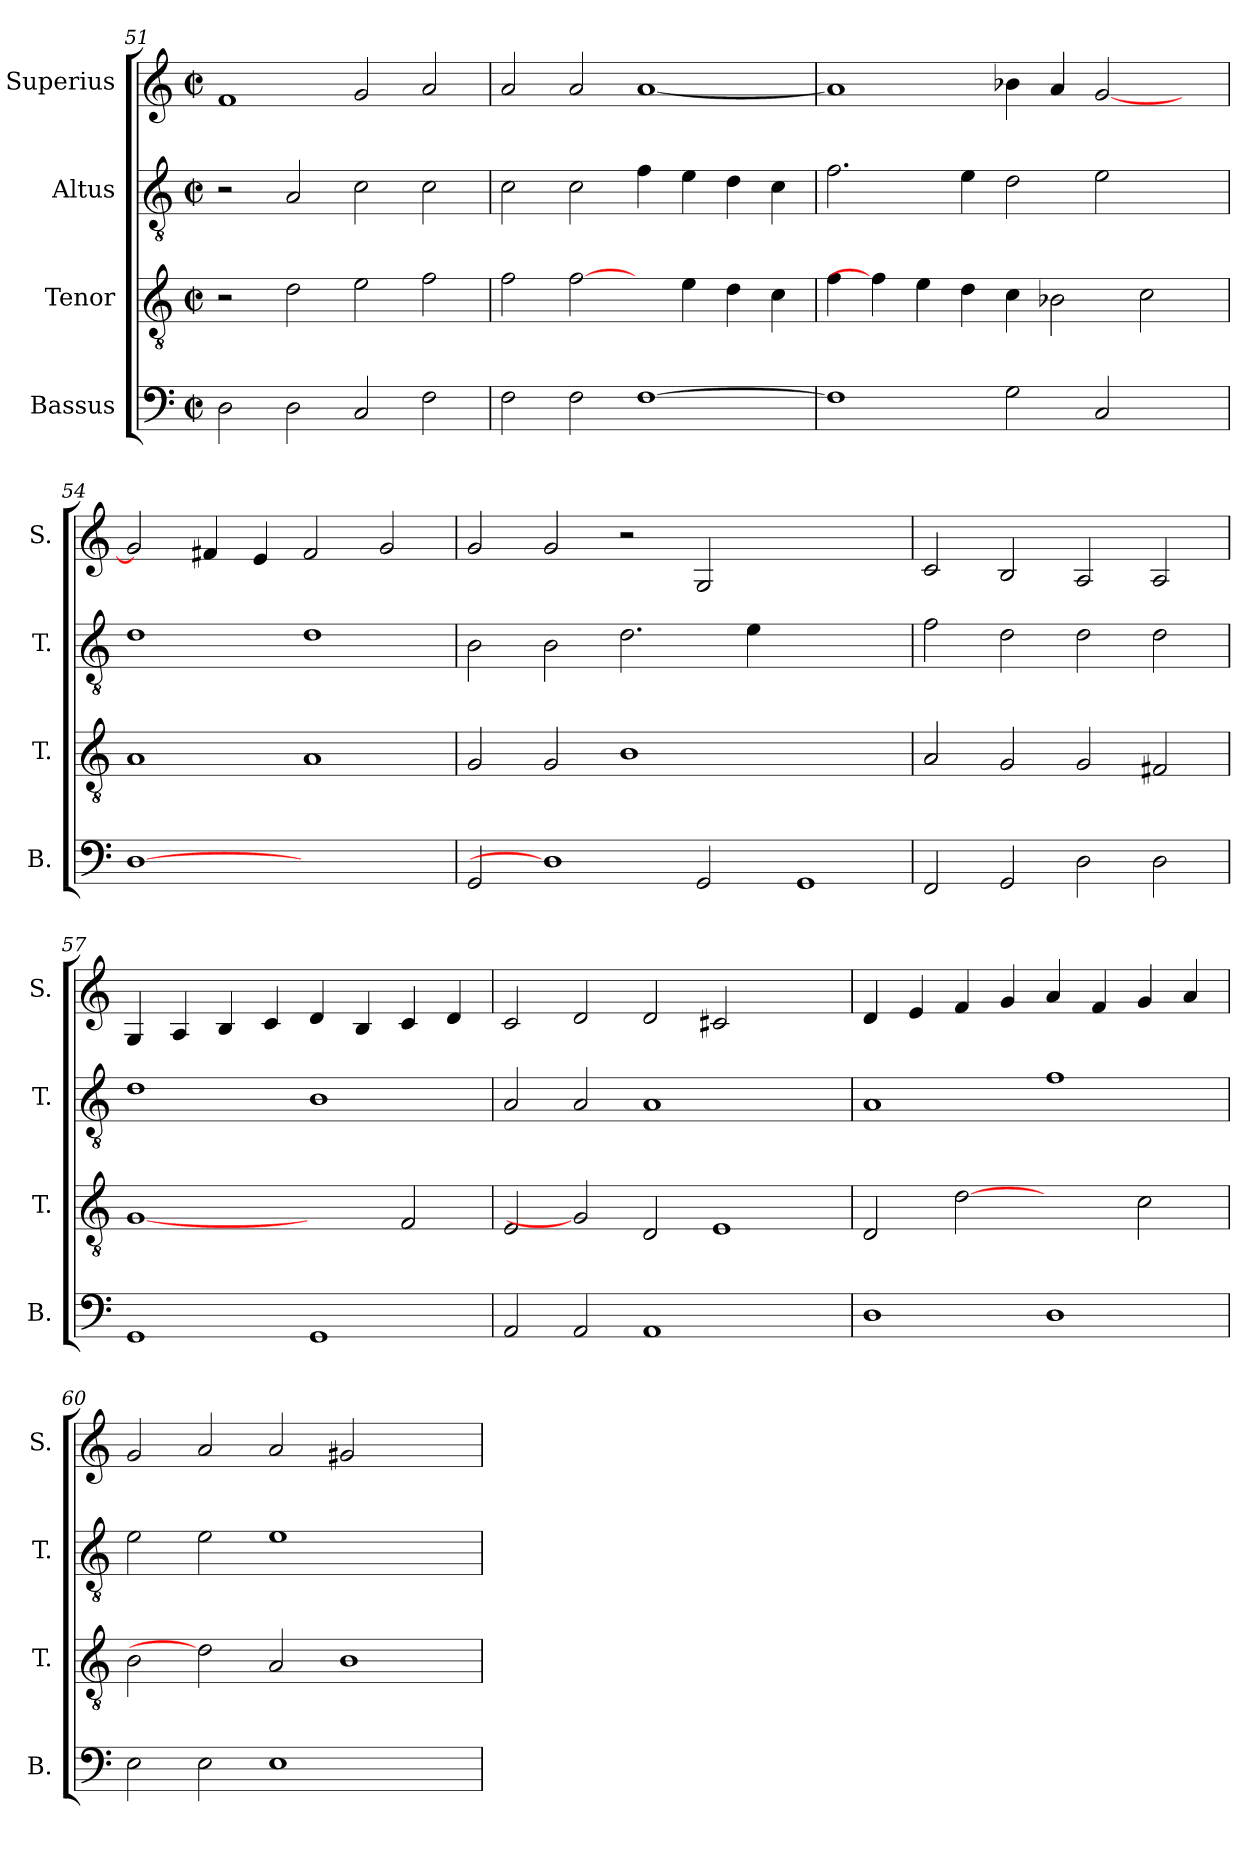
**kern	**kern	**kern	**kern
*part4	*part3	*part2	*part1
*staff4	*staff3	*staff2	*staff1
*I"Bassus	*I"Tenor	*I"Altus	*I"Superius
*I'B.	*I'T.	*I'T.	*I'S.
*clefF4	*clefGv2	*clefGv2	*clefG2
*	*ITrd7c12	*ITrd7c12	*
*k[]	*k[]	*k[]	*k[]
*C:	*C:	*C:	*C:
*M2/2	*M2/2	*M2/2	*M2/2
*met(c|)	*met(c|)	*met(c|)	*met(c|)
=51	=51	=51	=51
2Di\	2r	2r	1fi
2Di\	2Di\	2AAi/	.
2Ci/	2Ei\	2Ci\	2gi/
2Fi\	2Fi\	2Ci\	2ai/
=52	=52	=52	=52
2Fi\	2Fi\	2Ci\	2ai/
2Fi\	[2Fi\	2Ci\	2ai/
[>1Fi	4ryy	4Fi\	[<1ai
.	4Ei\	4Ei\	.
.	4Di\	4Di\	.
.	4Ci\	4Ci\	.
!!LO:PB:g=z
=53	=53	=53	=53
1Fi]	4Fi\	2.Fi\	1ai]
.	4Fi\]	.	.
.	4Ei\	.	.
.	4Di\	4Ei\	.
2Gi\	4Ci\	2Di\	4b-Xi\
.	2BB-Xi\	.	4ai/
2Ci/	.	2Ei\	[<2gi/
.	2Ci\	.	.
4ryy	.	4ryy	4ryy
=54	=54	=54	=54
[1Di	1AAi	1Di	2gi/]
.	.	.	4f#Xi/
.	.	.	4ei/
1ryy	1AAi	1Di	2f#i/
.	.	.	2gi/
=55	=55	=55	=55
2GGi/	2GGi/	2BBi\	2gi/
1Di]	2GGi/	2BBi\	2gi/
.	1BBi	2.Di\	2r
2GGi/	.	.	2Gi/
.	.	4Ei\	.
1GGi	1ryy	1ryy	1ryy
=56	=56	=56	=56
2FFi/	2AAi/	2Fi\	2ci/
2GGi/	2GGi/	2Di\	2Bi/
2Di\	2GGi/	2Di\	2Ai/
2Di\	2FF#Xi/	2Di\	2Ai/
!!LO:LB:g=z
=57	=57	=57	=57
1GGi	[1GGi	1Di	4Gi/
.	.	.	4Ai/
.	.	.	4Bi/
.	.	.	4ci/
1GGi	2ryy	1BBi	4di/
.	.	.	4Bi/
.	2FFi/	.	4ci/
.	.	.	4di/
=58	=58	=58	=58
2AAi/	2EEi/	2AAi/	2ci/
2AAi/	2GGi]	2AAi/	2di/
1AAi	2DDi/	1AAi	2di/
.	1EEi	.	2c#Xi/
2ryy	.	2ryy	2ryy
=59	=59	=59	=59
1Di	2DDi/	1AAi	4di/
.	.	.	4ei/
.	[2Di	.	4fi/
.	.	.	4gi/
1Di	2ryy	1Fi	4ai/
.	.	.	4fi/
.	2Ci\	.	4gi/
.	.	.	4ai/
=60	=60	=60	=60
2Ei\	2BBi\	2Ei\	2gi/
2Ei\	2Di]	2Ei\	2ai/
1Ei	2AAi/	1Ei	2ai/
.	1BBi	.	2g#Xi/
2ryy	.	2ryy	2ryy
=	=	=	=
*-	*-	*-	*-
